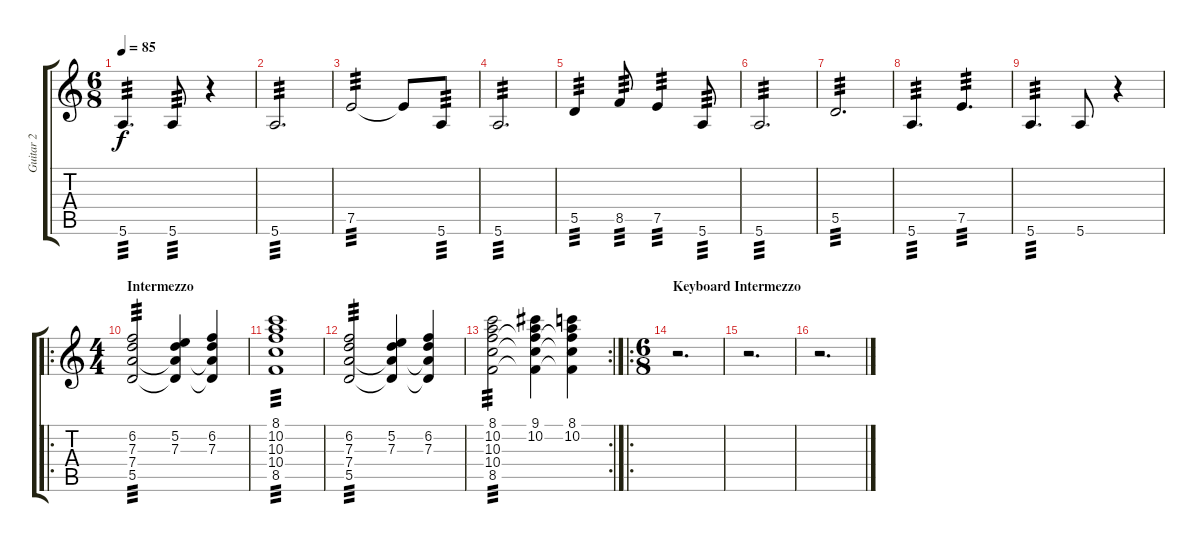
\track ("Guitar 2" "Guitar 2") {instrument distortionguitar}
\staff {score tabs}
\tuning (E4 B3 G3 D3 A2 E2) {hide}
\ts (6 8)
\tempo 85
\clef g2
\ks c
5.6.4{d tp 3 dy f} 5.6.8{tp 3} r.4 |
5.6.2{d tp 3} |
7.5.2{tp 3} 7.5{t}.8 5.6.8{tp 3} |
5.6.2{d tp 3} |
5.5.4{tp 3} 8.5.8{tp 3} 7.5.4{tp 3} 5.6.8{tp 3} |
5.6.2{d tp 3} |
5.5.2{d tp 3} |
5.6.4{d tp 3} 7.5.4{d tp 3} |
5.6.4{d tp 3} 5.6.8 r.4 |
\ro
\ts (4 4)
\section ("" "Intermezzo")
(6.2 7.3 7.4 5.5).2{tp 3} (5.2 7.3 7.4{t} 5.5{t}).4 (6.2 7.3 7.4{t} 5.5{t}).4 |
(8.1 10.2 10.3 10.4 8.5).1{tp 3} |
(6.2 7.3 7.4 5.5).2{tp 3} (5.2 7.3 7.4{t} 5.5{t}).4 (6.2 7.3 7.4{t} 5.5{t}).4 |
\rc 2
(8.1 10.2 10.3 10.4 8.5).2{tp 3} (9.1 10.2 10.3{t} 10.4{t} 8.5{t}).4 (8.1 10.2 10.3{t} 10.4{t} 8.5{t}).4 |
\ro
\ts (6 8)
\section ("" "Keyboard Intermezzo")
r.2{d} |
r.2{d} |
r.2{d}
